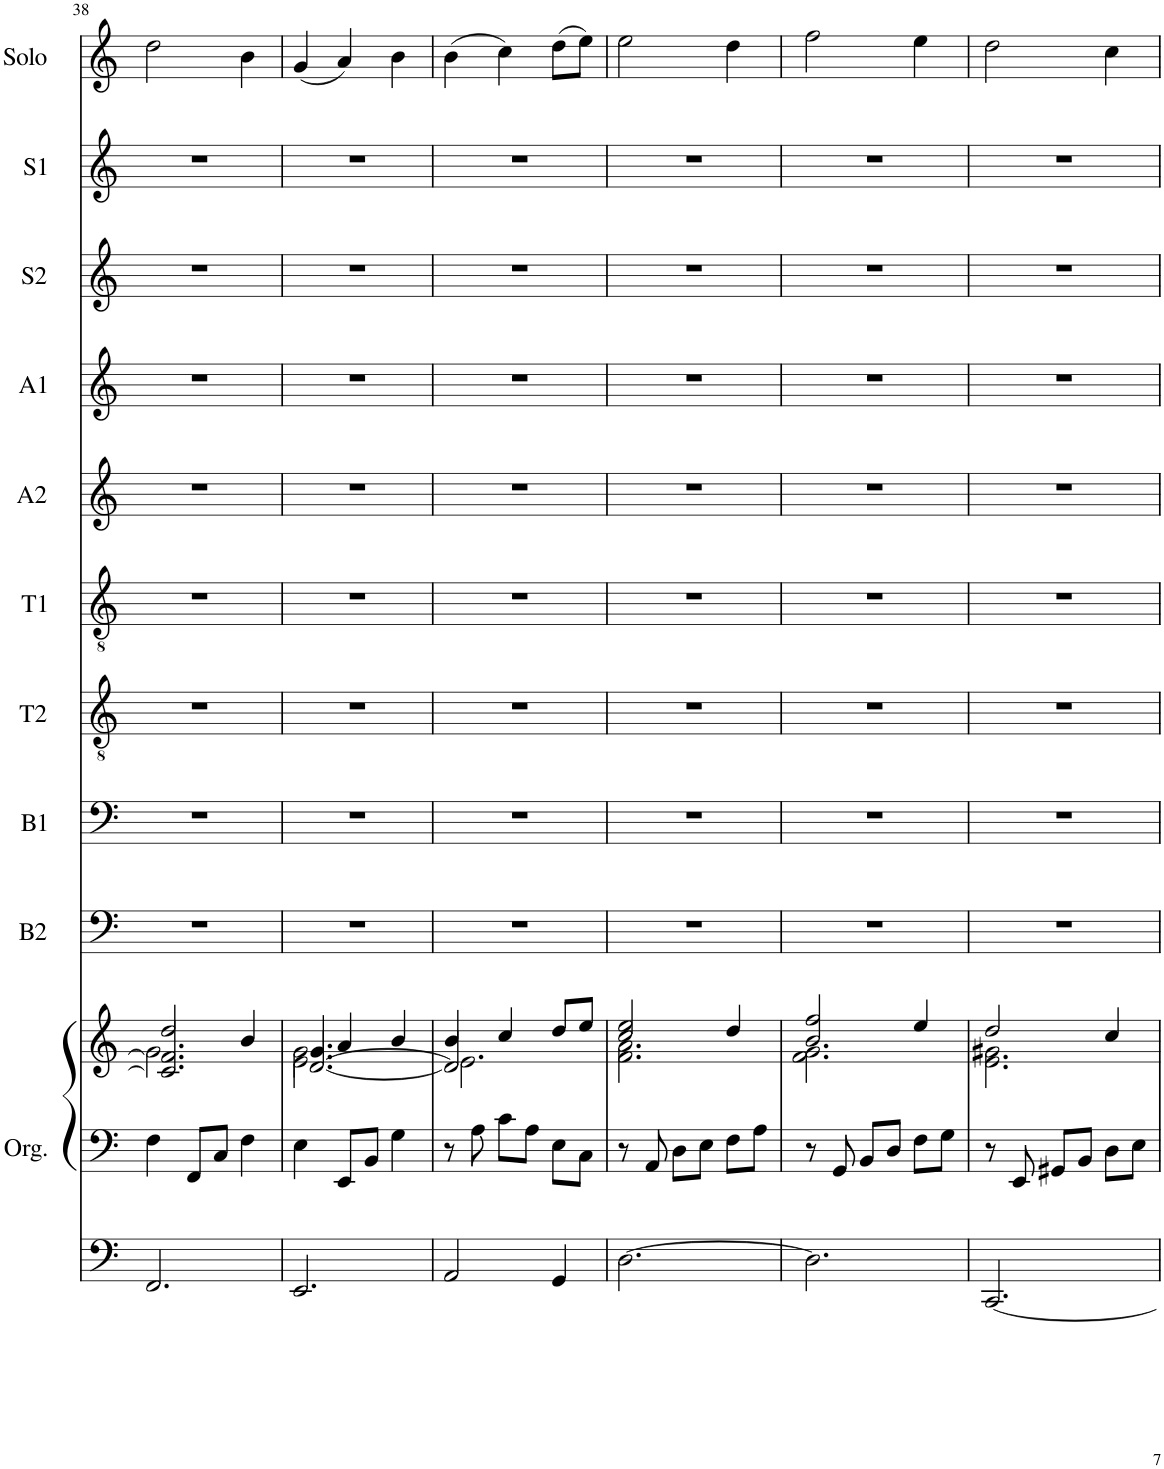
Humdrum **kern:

**kern	**kern	**kern	**kern	**kern	**kern	**kern	**kern	**kern	**kern	**kern	**kern
*part10	*part10	*part10	*part9	*part8	*part7	*part6	*part5	*part4	*part3	*part2	*part1
*staff12	*staff11	*staff10	*staff9	*staff8	*staff7	*staff6	*staff5	*staff4	*staff3	*staff2	*staff1
*I"Organ	*	*	*I"Bass 2	*I"Bass 1	*I"Tenor 2	*I"Tenor 1	*I"Alto 2	*I"Alto 1	*I"Soprano 2	*I"Soprano 1	*I"Solo
*I'Org.	*	*	*I'B2	*I'B1	*I'T2	*I'T1	*I'A2	*I'A1	*I'S2	*I'S1	*I'Solo
!!LO:PB:g=z
*clefF4	*clefF4	*clefG2	*clefF4	*clefF4	*clefGv2	*clefGv2	*clefG2	*clefG2	*clefG2	*clefG2	*clefG2
*k[]	*k[]	*k[]	*k[]	*k[]	*k[]	*k[]	*k[]	*k[]	*k[]	*k[]	*k[]
*M3/4	*M3/4	*M3/4	*M3/4	*M3/4	*M3/4	*M3/4	*M3/4	*M3/4	*M3/4	*M3/4	*M3/4
=38	=38	=38	=38	=38	=38	=38	=38	=38	=38	=38	=38
*	*	*^	*	*	*	*	*	*	*	*	*
*	*	*	*^	*	*	*	*	*	*	*	*	*
2.FF/	4F\	2dd/	2.g\	2.c/] 2.f/]	2.r	2.r	2.r	2.r	2.r	2.r	2.r	2.r	2dd\
.	8FF/L	.	.	.	.	.	.	.	.	.	.	.	.
.	8C/J	.	.	.	.	.	.	.	.	.	.	.	.
.	4F\	4b/	.	.	.	.	.	.	.	.	.	.	4b\
=39	=39	=39	=39	=39	=39	=39	=39	=39	=39	=39	=39	=39	=39
*	*	*	*	*^	*	*	*	*	*	*	*	*	*
2.EE/	4E\	4g/	[2.e\	[2.d/	2.g\	2.r	2.r	2.r	2.r	2.r	2.r	2.r	2.r	(4g/
.	8EE/L	4a/	.	.	.	.	.	.	.	.	.	.	.	4a/)
.	8BB/J	.	.	.	.	.	.	.	.	.	.	.	.	.
.	4G\	4b/	.	.	.	.	.	.	.	.	.	.	.	4b\
*	*	*	*	*v	*v	*	*	*	*	*	*	*	*	*
=40	=40	=40	=40	=40	=40	=40	=40	=40	=40	=40	=40	=40	=40
2AA/	8r	4b/	2.e\]	2d/]	2.r	2.r	2.r	2.r	2.r	2.r	2.r	2.r	(4b\
.	8A\	.	.	.	.	.	.	.	.	.	.	.	.
.	8c\L	4cc/	.	.	.	.	.	.	.	.	.	.	4cc\)
.	8A\J	.	.	.	.	.	.	.	.	.	.	.	.
4GG/	8E\L	8dd/L	.	4ryy	.	.	.	.	.	.	.	.	(8dd\L
.	8C\J	8ee/J	.	.	.	.	.	.	.	.	.	.	8ee\J)
*	*	*	*v	*v	*	*	*	*	*	*	*	*	*
=41	=41	=41	=41	=41	=41	=41	=41	=41	=41	=41	=41	=41
[2.D\	8r	2cc/ 2ee/	2.f\ 2.a\	2.r	2.r	2.r	2.r	2.r	2.r	2.r	2.r	2ee\
.	8AA/	.	.	.	.	.	.	.	.	.	.	.
.	8D\L	.	.	.	.	.	.	.	.	.	.	.
.	8E\J	.	.	.	.	.	.	.	.	.	.	.
.	8F\L	4dd/	.	.	.	.	.	.	.	.	.	4dd\
.	8A\J	.	.	.	.	.	.	.	.	.	.	.
=42	=42	=42	=42	=42	=42	=42	=42	=42	=42	=42	=42	=42
2.D\]	8r	2b/ 2ff/	2.f\ 2.g\	2.r	2.r	2.r	2.r	2.r	2.r	2.r	2.r	2ff\
.	8GG/	.	.	.	.	.	.	.	.	.	.	.
.	8BB/L	.	.	.	.	.	.	.	.	.	.	.
.	8D/J	.	.	.	.	.	.	.	.	.	.	.
.	8F\L	4ee/	.	.	.	.	.	.	.	.	.	4ee\
.	8G\J	.	.	.	.	.	.	.	.	.	.	.
=43	=43	=43	=43	=43	=43	=43	=43	=43	=43	=43	=43	=43
[2.CC/	8r	2dd/	2.e\ 2.g#X\	2.r	2.r	2.r	2.r	2.r	2.r	2.r	2.r	2dd\
.	8EE/	.	.	.	.	.	.	.	.	.	.	.
.	8GG#X/L	.	.	.	.	.	.	.	.	.	.	.
.	8BB/J	.	.	.	.	.	.	.	.	.	.	.
.	8D\L	4cc/	.	.	.	.	.	.	.	.	.	4cc\
.	8E\J	.	.	.	.	.	.	.	.	.	.	.
*	*	*v	*v	*	*	*	*	*	*	*	*	*
=	=	=	=	=	=	=	=	=	=	=	=
*-	*-	*-	*-	*-	*-	*-	*-	*-	*-	*-	*-
